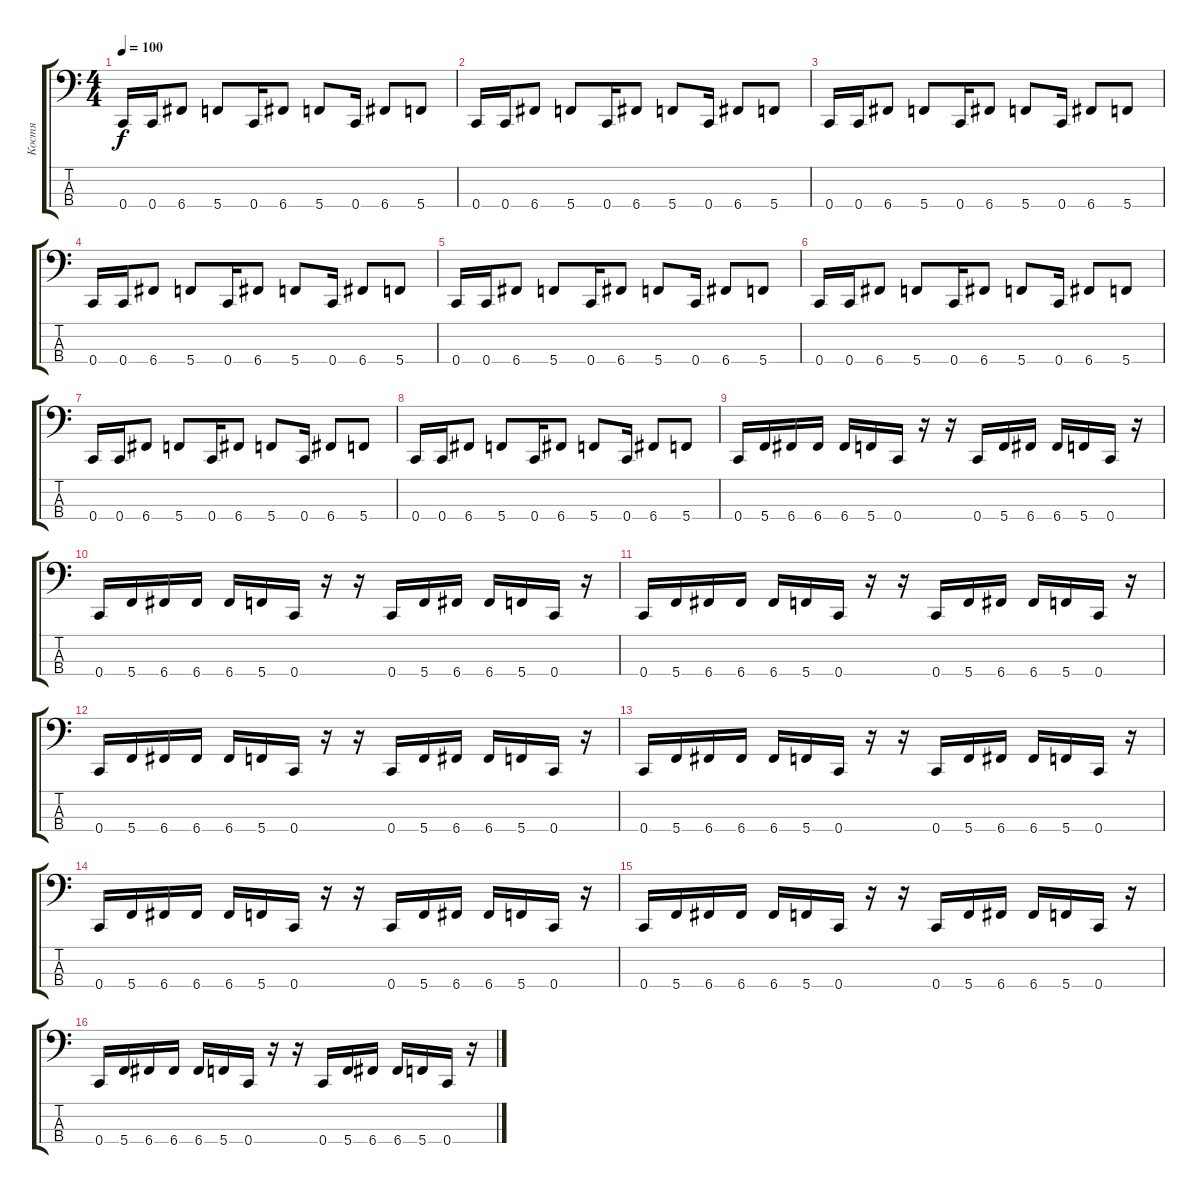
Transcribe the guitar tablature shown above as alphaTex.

\track ("Костя" "Костя") {instrument electricbassfinger}
\staff {score tabs}
\tuning (F2 C2 G1 C1) {hide}
\ts (4 4)
\tempo 100
\clef f4
\ks c
0.4.16{dy f} 0.4.16 6.4.8 5.4.8 0.4.16 6.4.8 5.4.8 0.4.16 6.4.8 5.4.8 |
0.4.16 0.4.16 6.4.8 5.4.8 0.4.16 6.4.8 5.4.8 0.4.16 6.4.8 5.4.8 |
0.4.16 0.4.16 6.4.8 5.4.8 0.4.16 6.4.8 5.4.8 0.4.16 6.4.8 5.4.8 |
0.4.16 0.4.16 6.4.8 5.4.8 0.4.16 6.4.8 5.4.8 0.4.16 6.4.8 5.4.8 |
0.4.16 0.4.16 6.4.8 5.4.8 0.4.16 6.4.8 5.4.8 0.4.16 6.4.8 5.4.8 |
0.4.16 0.4.16 6.4.8 5.4.8 0.4.16 6.4.8 5.4.8 0.4.16 6.4.8 5.4.8 |
0.4.16 0.4.16 6.4.8 5.4.8 0.4.16 6.4.8 5.4.8 0.4.16 6.4.8 5.4.8 |
0.4.16 0.4.16 6.4.8 5.4.8 0.4.16 6.4.8 5.4.8 0.4.16 6.4.8 5.4.8 |
0.4.16 5.4.16 6.4.16 6.4.16 6.4.16 5.4.16 0.4.16 r.16 r.16 0.4.16 5.4.16 6.4.16 6.4.16 5.4.16 0.4.16 r.16 |
0.4.16 5.4.16 6.4.16 6.4.16 6.4.16 5.4.16 0.4.16 r.16 r.16 0.4.16 5.4.16 6.4.16 6.4.16 5.4.16 0.4.16 r.16 |
0.4.16 5.4.16 6.4.16 6.4.16 6.4.16 5.4.16 0.4.16 r.16 r.16 0.4.16 5.4.16 6.4.16 6.4.16 5.4.16 0.4.16 r.16 |
0.4.16 5.4.16 6.4.16 6.4.16 6.4.16 5.4.16 0.4.16 r.16 r.16 0.4.16 5.4.16 6.4.16 6.4.16 5.4.16 0.4.16 r.16 |
0.4.16 5.4.16 6.4.16 6.4.16 6.4.16 5.4.16 0.4.16 r.16 r.16 0.4.16 5.4.16 6.4.16 6.4.16 5.4.16 0.4.16 r.16 |
0.4.16 5.4.16 6.4.16 6.4.16 6.4.16 5.4.16 0.4.16 r.16 r.16 0.4.16 5.4.16 6.4.16 6.4.16 5.4.16 0.4.16 r.16 |
0.4.16 5.4.16 6.4.16 6.4.16 6.4.16 5.4.16 0.4.16 r.16 r.16 0.4.16 5.4.16 6.4.16 6.4.16 5.4.16 0.4.16 r.16 |
0.4.16 5.4.16 6.4.16 6.4.16 6.4.16 5.4.16 0.4.16 r.16 r.16 0.4.16 5.4.16 6.4.16 6.4.16 5.4.16 0.4.16 r.16
